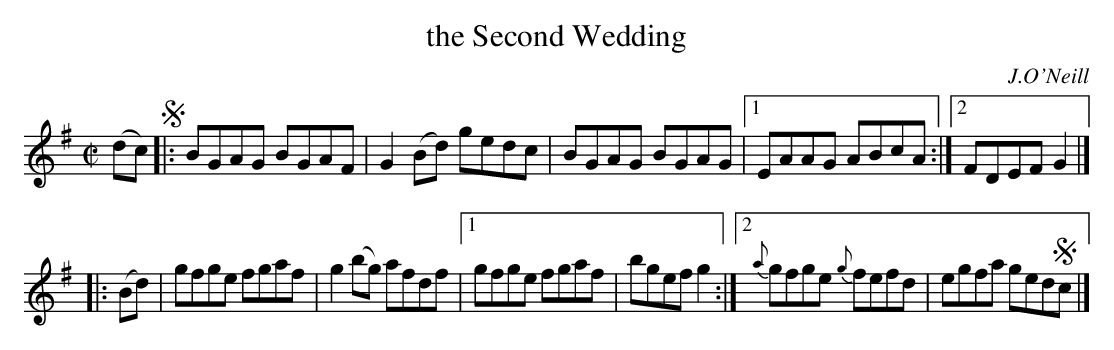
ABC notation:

X:1
T: the Second Wedding
O: J.O'Neill
M: C|
L: 1/8
K: G
(dc) !segno!|: BGAG BGAF | G2(Bd) gedc | BGAG BGAG |1 EAAG ABcA :|2 FDEF G2 |]
|: (Bd) | gfge fgaf | g2(bg) afdf |1 gfge fgaf | bgef g2 :|2 {a}gfge {g}fefd | egfa ged!segno!c |]
